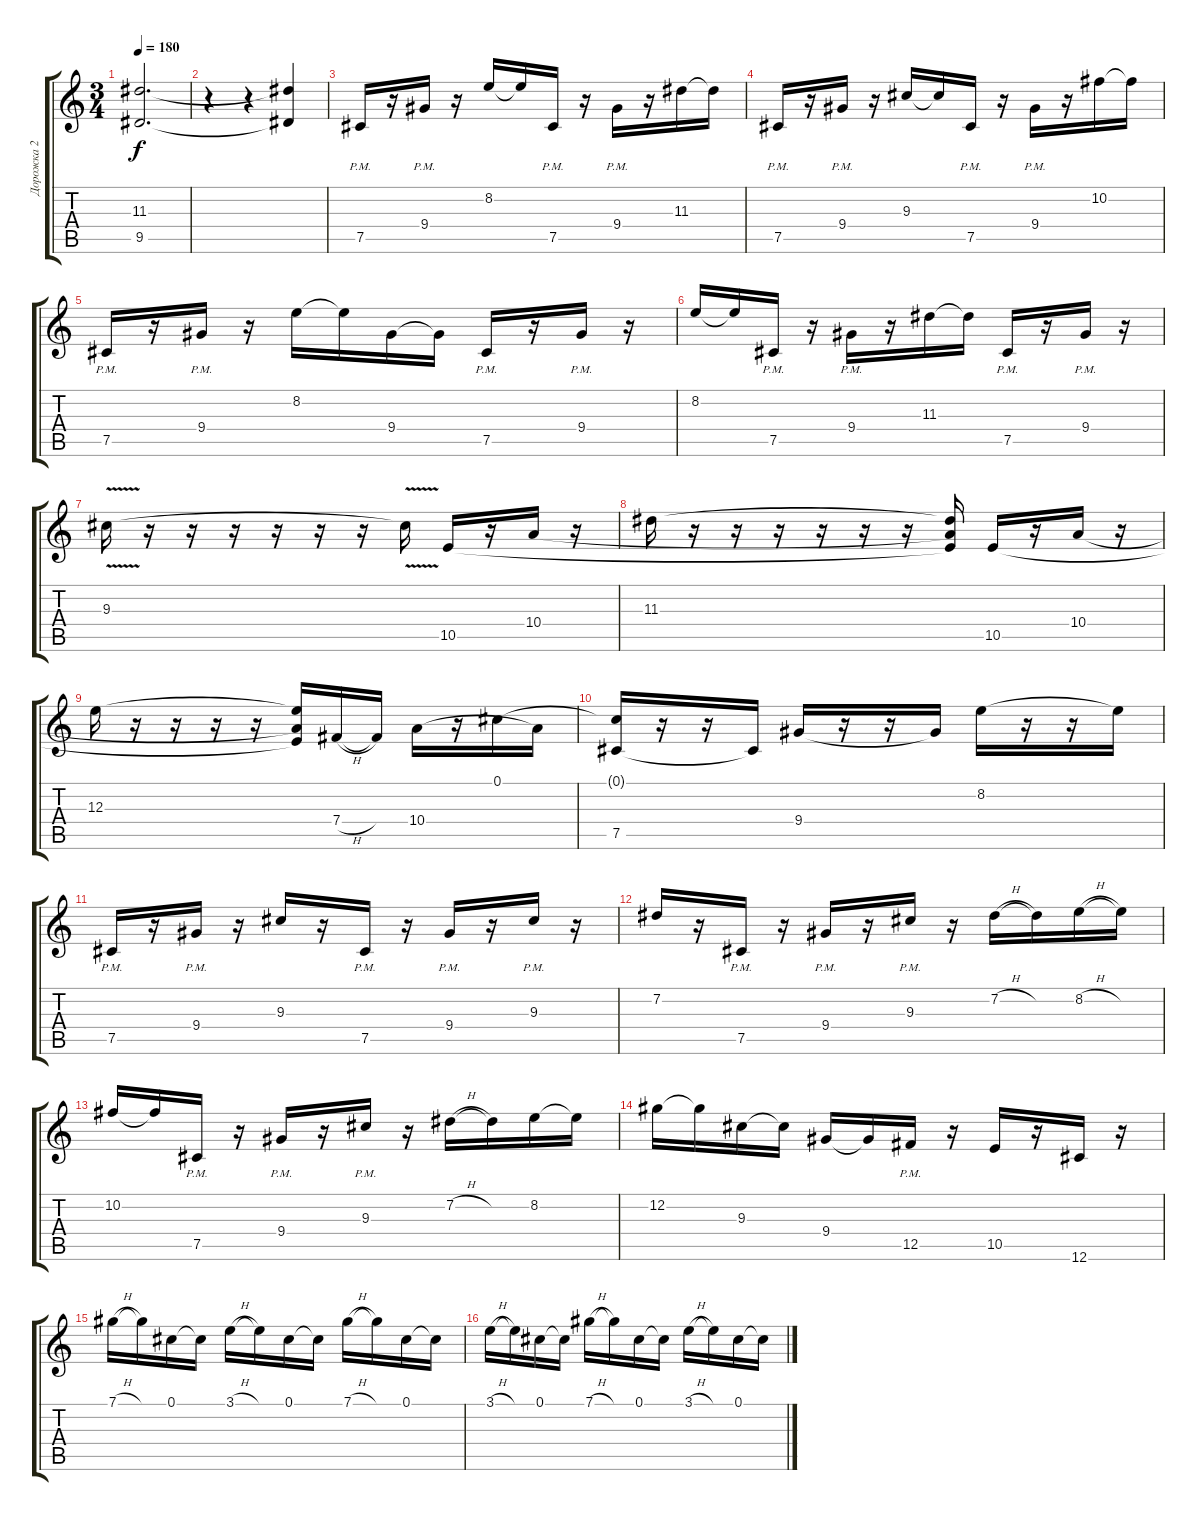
\track ("Дорожка 2" "Дорожка 2") {instrument distortionguitar}
\staff {score tabs}
\tuning (Db4 Ab3 E3 B2 Gb2 Db2) {hide}
\ts (3 4)
\tempo 180
\clef g2
\ks c
(11.3 9.5).2{d dy f} |
r.4 r.4 (11.3{t} 9.5{t}).4 |
7.5{pm}.16 r.16 9.4{pm}.16 r.16 8.2.16 8.2{t}.16 7.5{pm}.16 r.16 9.4{pm}.16 r.16 11.3.16 11.3{t}.16 |
7.5{pm}.16 r.16 9.4{pm}.16 r.16 9.3.16 9.3{t}.16 7.5{pm}.16 r.16 9.4{pm}.16 r.16 10.2.16 10.2{t}.16 |
7.5{pm}.16 r.16 9.4{pm}.16 r.16 8.2.16 8.2{t}.16 9.4.16 9.4{t}.16 7.5{pm}.16 r.16 9.4{pm}.16 r.16 |
8.2.16 8.2{t}.16 7.5{pm}.16 r.16 9.4{pm}.16 r.16 11.3.16 11.3{t}.16 7.5{pm}.16 r.16 9.4{pm}.16 r.16 |
9.3{v}.16 r.16 r.16 r.16 r.16 r.16 r.16 9.3{t}.16 10.5.16 r.16 10.4.16 r.16 |
11.3.16 r.16 r.16 r.16 r.16 r.16 r.16 (11.3{t} 10.4{t} 10.5{t}).16 10.5.16 r.16 10.4.16 r.16 |
12.3.16 r.16 r.16 r.16 r.16 (12.3{t} 10.4{t} 10.5{t}).16 7.4{h}.16 7.4{t}.16 10.4.16 r.16 0.1.16 10.4{t}.16 |
(0.1{t} 7.5).16 r.16 r.16 7.5{t}.16 9.4.16 r.16 r.16 9.4{t}.16 8.2.16 r.16 r.16 8.2{t}.16 |
7.5{pm}.16 r.16 9.4{pm}.16 r.16 9.3.16 r.16 7.5{pm}.16 r.16 9.4{pm}.16 r.16 9.3{pm}.16 r.16 |
7.2.16 r.16 7.5{pm}.16 r.16 9.4{pm}.16 r.16 9.3{pm}.16 r.16 7.2{h}.16 7.2{t}.16 8.2{h}.16 8.2{t}.16 |
10.2.16 10.2{t}.16 7.5{pm}.16 r.16 9.4{pm}.16 r.16 9.3{pm}.16 r.16 7.2{h}.16 7.2{t}.16 8.2.16 8.2{t}.16 |
12.2.16 12.2{t}.16 9.3.16 9.3{t}.16 9.4.16 9.4{t}.16 12.5{pm}.16 r.16 10.5.16 r.16 12.6.16 r.16 |
7.1{h}.16 7.1{t}.16 0.1.16 0.1{t}.16 3.1{h}.16 3.1{t}.16 0.1.16 0.1{t}.16 7.1{h}.16 7.1{t}.16 0.1.16 0.1{t}.16 |
3.1{h}.16 3.1{t}.16 0.1.16 0.1{t}.16 7.1{h}.16 7.1{t}.16 0.1.16 0.1{t}.16 3.1{h}.16 3.1{t}.16 0.1.16 0.1{t}.16
